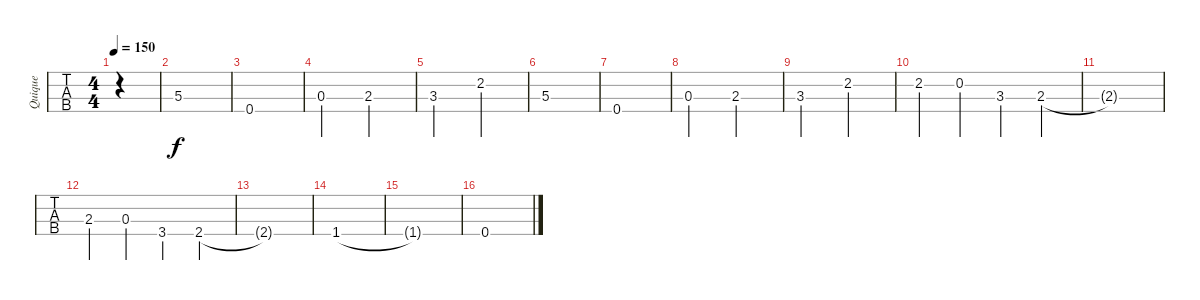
\track ("Quique" "Quique") {instrument electricbasspick}
\staff {tabs}
\tuning (G2 D2 A1 E1) {hide}
\ts (4 4)
\tempo 150
\clef f4
\ks c
|
5.3.1 |
0.4.1 |
0.3.2 2.3.2 |
3.3.2 2.2.2 |
5.3.1 |
0.4.1 |
0.3.2 2.3.2 |
3.3.2 2.2.2 |
2.2.4 0.2.4 3.3.4 2.3.4 |
2.3{t}.1 |
2.3.4 0.3.4 3.4.4 2.4.4 |
2.4{t}.1 |
1.4.1 |
1.4{t}.1 |
0.4.1
